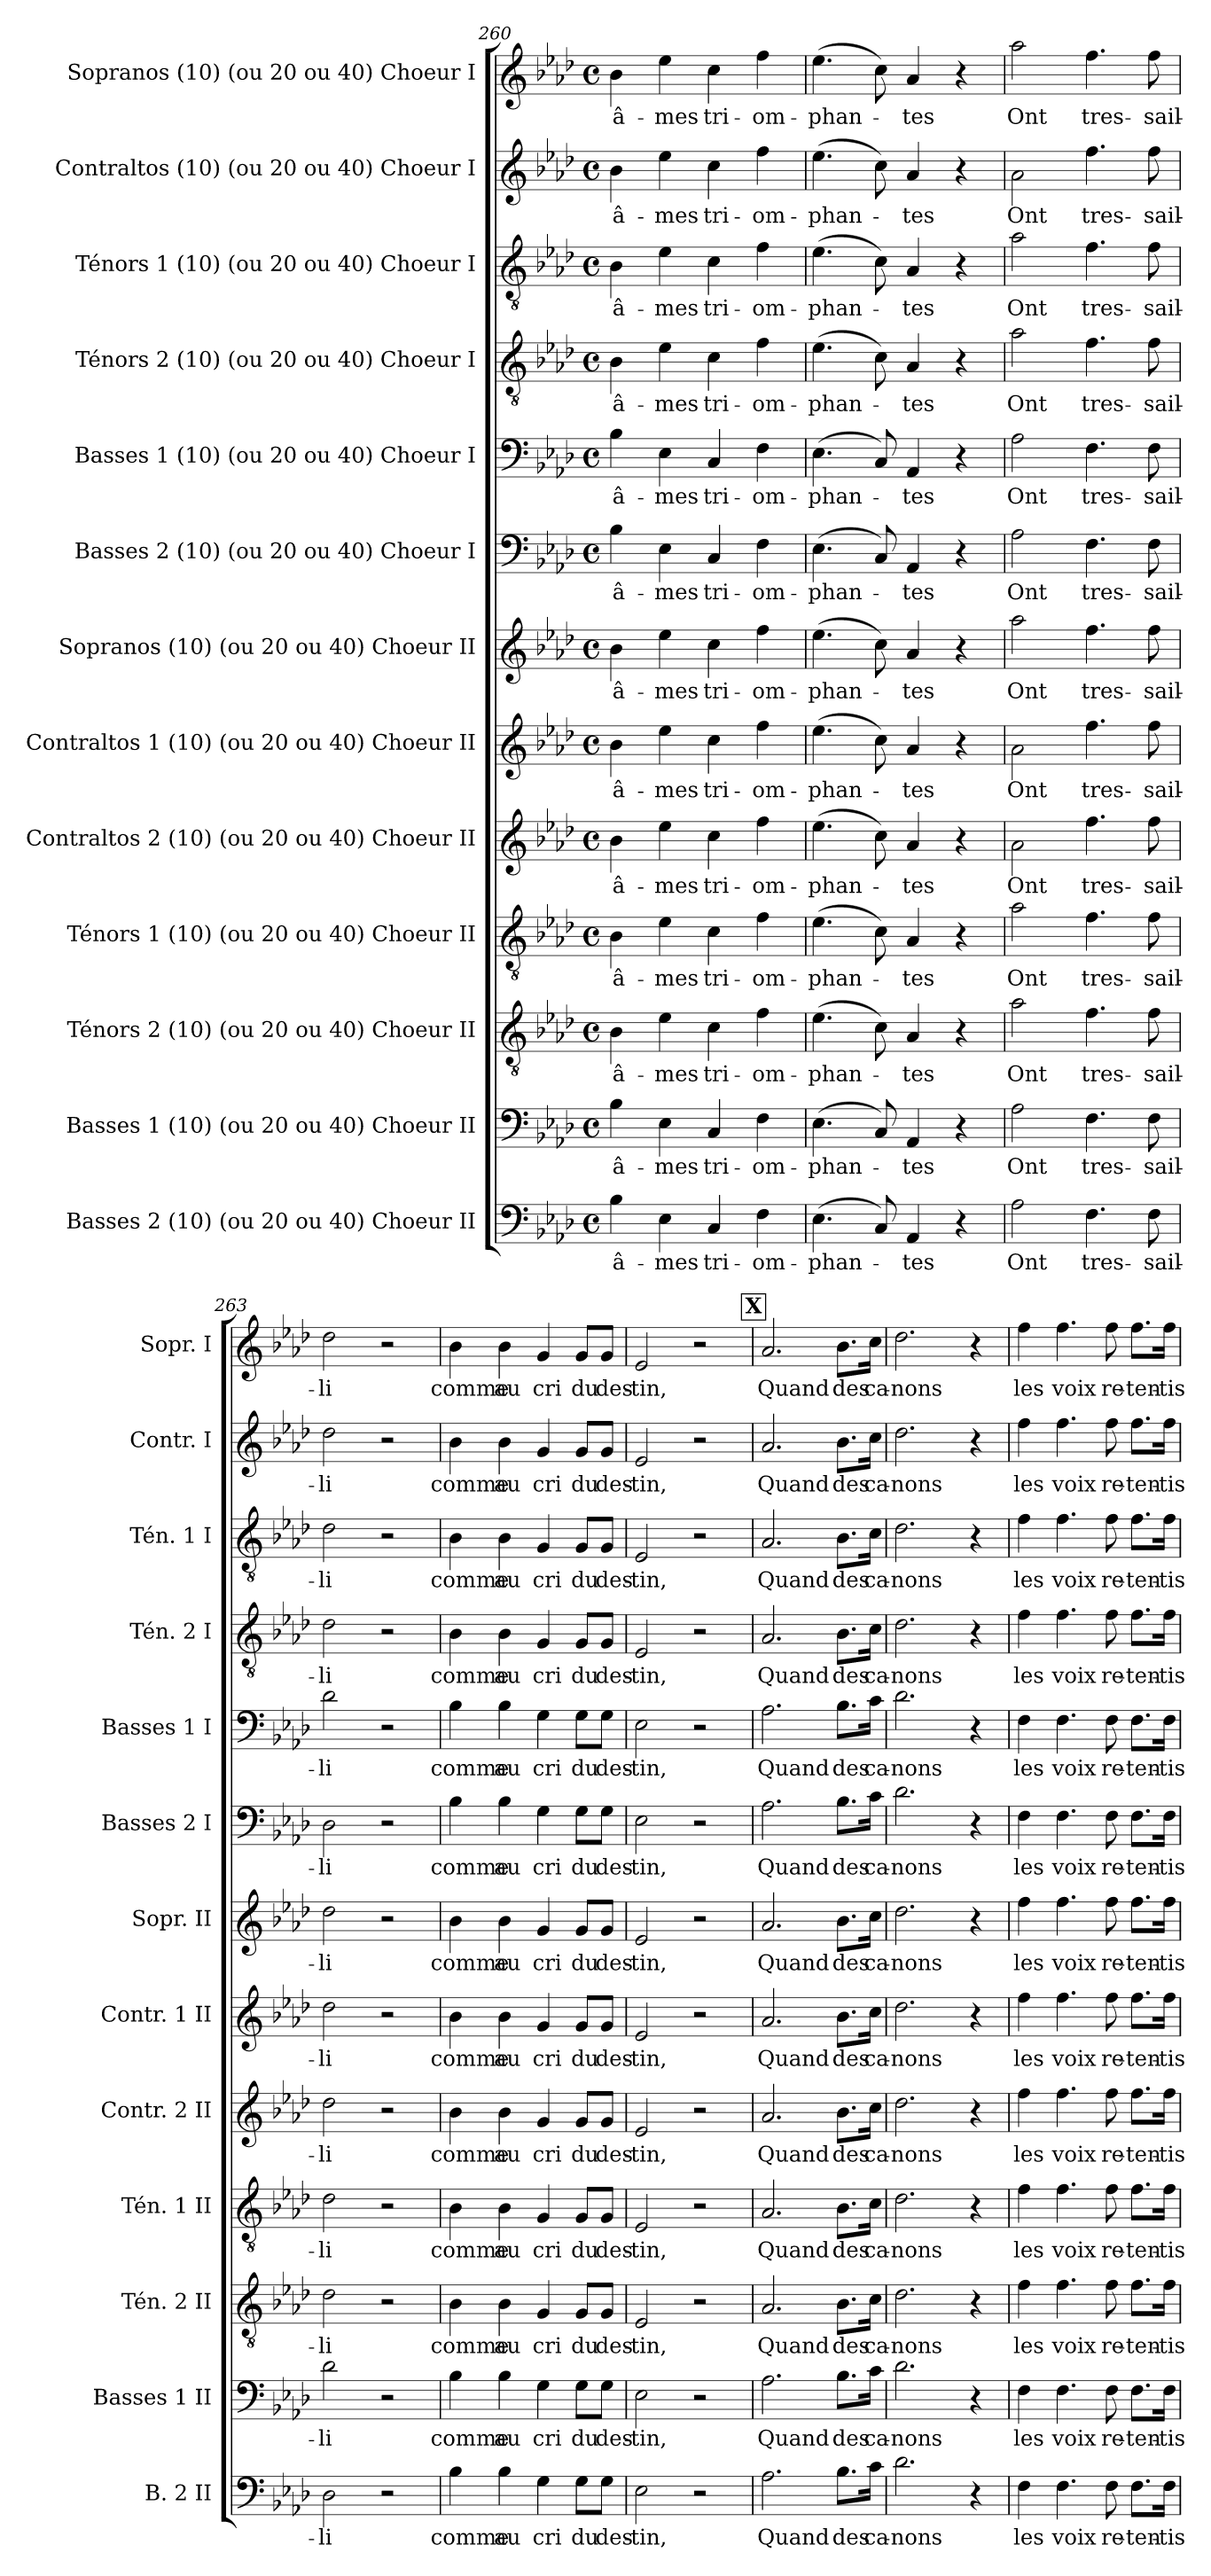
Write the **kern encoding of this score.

**kern	**text	**kern	**text	**kern	**text	**kern	**text	**kern	**text	**kern	**text	**kern	**text	**kern	**text	**kern	**text	**kern	**text	**kern	**text	**kern	**text	**kern	**text
*part13	*part13	*part12	*part12	*part11	*part11	*part10	*part10	*part9	*part9	*part8	*part8	*part7	*part7	*part6	*part6	*part5	*part5	*part4	*part4	*part3	*part3	*part2	*part2	*part1	*part1
*staff13	*staff13	*staff12	*staff12	*staff11	*staff11	*staff10	*staff10	*staff9	*staff9	*staff8	*staff8	*staff7	*staff7	*staff6	*staff6	*staff5	*staff5	*staff4	*staff4	*staff3	*staff3	*staff2	*staff2	*staff1	*staff1
*I"Basses 2 (10) (ou 20 ou 40) Choeur II	*	*I"Basses 1 (10) (ou 20 ou 40) Choeur II	*	*I"Ténors 2 (10) (ou 20 ou 40) Choeur II	*	*I"Ténors 1 (10) (ou 20 ou 40) Choeur II	*	*I"Contraltos 2 (10) (ou 20 ou 40) Choeur II	*	*I"Contraltos 1 (10) (ou 20 ou 40) Choeur II	*	*I"Sopranos (10) (ou 20 ou 40) Choeur II	*	*I"Basses 2 (10) (ou 20 ou 40) Choeur I	*	*I"Basses 1 (10) (ou 20 ou 40) Choeur I	*	*I"Ténors 2 (10) (ou 20 ou 40) Choeur I	*	*I"Ténors 1 (10) (ou 20 ou 40) Choeur I	*	*I"Contraltos (10) (ou 20 ou 40) Choeur I	*	*I"Sopranos (10) (ou 20 ou 40) Choeur I	*
*I'B. 2 II	*	*I'Basses 1 II	*	*I'Tén. 2 II	*	*I'Tén. 1 II	*	*I'Contr. 2 II	*	*I'Contr. 1 II	*	*I'Sopr. II	*	*I'Basses 2 I	*	*I'Basses 1 I	*	*I'Tén. 2 I	*	*I'Tén. 1 I	*	*I'Contr. I	*	*I'Sopr. I	*
*clefF4	*	*clefF4	*	*clefGv2	*	*clefGv2	*	*clefG2	*	*clefG2	*	*clefG2	*	*clefF4	*	*clefF4	*	*clefGv2	*	*clefGv2	*	*clefG2	*	*clefG2	*
*k[b-e-a-d-]	*	*k[b-e-a-d-]	*	*k[b-e-a-d-]	*	*k[b-e-a-d-]	*	*k[b-e-a-d-]	*	*k[b-e-a-d-]	*	*k[b-e-a-d-]	*	*k[b-e-a-d-]	*	*k[b-e-a-d-]	*	*k[b-e-a-d-]	*	*k[b-e-a-d-]	*	*k[b-e-a-d-]	*	*k[b-e-a-d-]	*
*M4/4	*	*M4/4	*	*M4/4	*	*M4/4	*	*M4/4	*	*M4/4	*	*M4/4	*	*M4/4	*	*M4/4	*	*M4/4	*	*M4/4	*	*M4/4	*	*M4/4	*
*met(c)	*	*met(c)	*	*met(c)	*	*met(c)	*	*met(c)	*	*met(c)	*	*met(c)	*	*met(c)	*	*met(c)	*	*met(c)	*	*met(c)	*	*met(c)	*	*met(c)	*
=260	=260	=260	=260	=260	=260	=260	=260	=260	=260	=260	=260	=260	=260	=260	=260	=260	=260	=260	=260	=260	=260	=260	=260	=260	=260
!	!LO:LY:b	!	!LO:LY:b	!	!LO:LY:b	!	!LO:LY:b	!	!LO:LY:b	!	!LO:LY:b	!	!LO:LY:b	!	!LO:LY:b	!	!LO:LY:b	!	!LO:LY:b	!	!LO:LY:b	!	!LO:LY:b	!	!LO:LY:b
4B-\	â-	4B-\	â-	4B-\	â-	4B-\	â-	4b-\	â-	4b-\	â-	4b-\	â-	4B-\	â-	4B-\	â-	4B-\	â-	4B-\	â-	4b-\	â-	4b-\	â-
!	!LO:LY:b	!	!LO:LY:b	!	!LO:LY:b	!	!LO:LY:b	!	!LO:LY:b	!	!LO:LY:b	!	!LO:LY:b	!	!LO:LY:b	!	!LO:LY:b	!	!LO:LY:b	!	!LO:LY:b	!	!LO:LY:b	!	!LO:LY:b
4E-\	-mes	4E-\	-mes	4e-\	-mes	4e-\	-mes	4ee-\	-mes	4ee-\	-mes	4ee-\	-mes	4E-\	-mes	4E-\	-mes	4e-\	-mes	4e-\	-mes	4ee-\	-mes	4ee-\	-mes
!	!LO:LY:b	!	!LO:LY:b	!	!LO:LY:b	!	!LO:LY:b	!	!LO:LY:b	!	!LO:LY:b	!	!LO:LY:b	!	!LO:LY:b	!	!LO:LY:b	!	!LO:LY:b	!	!LO:LY:b	!	!LO:LY:b	!	!LO:LY:b
4C/	tri-	4C/	tri-	4c\	tri-	4c\	tri-	4cc\	tri-	4cc\	tri-	4cc\	tri-	4C/	tri-	4C/	tri-	4c\	tri-	4c\	tri-	4cc\	tri-	4cc\	tri-
!	!LO:LY:b	!	!LO:LY:b	!	!LO:LY:b	!	!LO:LY:b	!	!LO:LY:b	!	!LO:LY:b	!	!LO:LY:b	!	!LO:LY:b	!	!LO:LY:b	!	!LO:LY:b	!	!LO:LY:b	!	!LO:LY:b	!	!LO:LY:b
4F\	-om-	4F\	-om-	4f\	-om-	4f\	-om-	4ff\	-om-	4ff\	-om-	4ff\	-om-	4F\	-om-	4F\	-om-	4f\	-om-	4f\	-om-	4ff\	-om-	4ff\	-om-
=261	=261	=261	=261	=261	=261	=261	=261	=261	=261	=261	=261	=261	=261	=261	=261	=261	=261	=261	=261	=261	=261	=261	=261	=261	=261
!	!LO:LY:b	!	!LO:LY:b	!	!LO:LY:b	!	!LO:LY:b	!	!LO:LY:b	!	!LO:LY:b	!	!LO:LY:b	!	!LO:LY:b	!	!LO:LY:b	!	!LO:LY:b	!	!LO:LY:b	!	!LO:LY:b	!	!LO:LY:b
(>4.E-\	-phan-	(>4.E-\	-phan-	(>4.e-\	-phan-	(>4.e-\	-phan-	(>4.ee-\	-phan-	(>4.ee-\	-phan-	(>4.ee-\	-phan-	(>4.E-\	-phan-	(>4.E-\	-phan-	(>4.e-\	-phan-	(>4.e-\	-phan-	(>4.ee-\	-phan-	(>4.ee-\	-phan-
8C/)	.	8C/)	.	8c\)	.	8c\)	.	8cc\)	.	8cc\)	.	8cc\)	.	8C/)	.	8C/)	.	8c\)	.	8c\)	.	8cc\)	.	8cc\)	.
!	!LO:LY:b	!	!LO:LY:b	!	!LO:LY:b	!	!LO:LY:b	!	!LO:LY:b	!	!LO:LY:b	!	!LO:LY:b	!	!LO:LY:b	!	!LO:LY:b	!	!LO:LY:b	!	!LO:LY:b	!	!LO:LY:b	!	!LO:LY:b
4AA-/	-tes	4AA-/	-tes	4A-/	-tes	4A-/	-tes	4a-/	-tes	4a-/	-tes	4a-/	-tes	4AA-/	-tes	4AA-/	-tes	4A-/	-tes	4A-/	-tes	4a-/	-tes	4a-/	-tes
4r	.	4r	.	4r	.	4r	.	4r	.	4r	.	4r	.	4r	.	4r	.	4r	.	4r	.	4r	.	4r	.
!!LO:PB:g=z
=262	=262	=262	=262	=262	=262	=262	=262	=262	=262	=262	=262	=262	=262	=262	=262	=262	=262	=262	=262	=262	=262	=262	=262	=262	=262
!	!LO:LY:b	!	!LO:LY:b	!	!LO:LY:b	!	!LO:LY:b	!	!LO:LY:b	!	!LO:LY:b	!	!LO:LY:b	!	!LO:LY:b	!	!LO:LY:b	!	!LO:LY:b	!	!LO:LY:b	!	!LO:LY:b	!	!LO:LY:b
2A-\	Ont	2A-\	Ont	2a-\	Ont	2a-\	Ont	2a-\	Ont	2a-\	Ont	2aa-\	Ont	2A-\	Ont	2A-\	Ont	2a-\	Ont	2a-\	Ont	2a-\	Ont	2aa-\	Ont
!	!LO:LY:b	!	!LO:LY:b	!	!LO:LY:b	!	!LO:LY:b	!	!LO:LY:b	!	!LO:LY:b	!	!LO:LY:b	!	!LO:LY:b	!	!LO:LY:b	!	!LO:LY:b	!	!LO:LY:b	!	!LO:LY:b	!	!LO:LY:b
4.F\	tres-	4.F\	tres-	4.f\	tres-	4.f\	tres-	4.ff\	tres-	4.ff\	tres-	4.ff\	tres-	4.F\	tres-	4.F\	tres-	4.f\	tres-	4.f\	tres-	4.ff\	tres-	4.ff\	tres-
!	!LO:LY:b	!	!LO:LY:b	!	!LO:LY:b	!	!LO:LY:b	!	!LO:LY:b	!	!LO:LY:b	!	!LO:LY:b	!	!LO:LY:b	!	!LO:LY:b	!	!LO:LY:b	!	!LO:LY:b	!	!LO:LY:b	!	!LO:LY:b
8F\	-sail-	8F\	-sail-	8f\	-sail-	8f\	-sail-	8ff\	-sail-	8ff\	-sail-	8ff\	-sail-	8F\	-sail-	8F\	-sail-	8f\	-sail-	8f\	-sail-	8ff\	-sail-	8ff\	-sail-
=263	=263	=263	=263	=263	=263	=263	=263	=263	=263	=263	=263	=263	=263	=263	=263	=263	=263	=263	=263	=263	=263	=263	=263	=263	=263
!	!LO:LY:b	!	!LO:LY:b	!	!LO:LY:b	!	!LO:LY:b	!	!LO:LY:b	!	!LO:LY:b	!	!LO:LY:b	!	!LO:LY:b	!	!LO:LY:b	!	!LO:LY:b	!	!LO:LY:b	!	!LO:LY:b	!	!LO:LY:b
2D-\	-li	2d-\	-li	2d-\	-li	2d-\	-li	2dd-\	-li	2dd-\	-li	2dd-\	-li	2D-\	-li	2d-\	-li	2d-\	-li	2d-\	-li	2dd-\	-li	2dd-\	-li
2r	.	2r	.	2r	.	2r	.	2r	.	2r	.	2r	.	2r	.	2r	.	2r	.	2r	.	2r	.	2r	.
=264	=264	=264	=264	=264	=264	=264	=264	=264	=264	=264	=264	=264	=264	=264	=264	=264	=264	=264	=264	=264	=264	=264	=264	=264	=264
!	!LO:LY:b	!	!LO:LY:b	!	!LO:LY:b	!	!LO:LY:b	!	!LO:LY:b	!	!LO:LY:b	!	!LO:LY:b	!	!LO:LY:b	!	!LO:LY:b	!	!LO:LY:b	!	!LO:LY:b	!	!LO:LY:b	!	!LO:LY:b
4B-\	comme	4B-\	comme	4B-\	comme	4B-\	comme	4b-\	comme	4b-\	comme	4b-\	comme	4B-\	comme	4B-\	comme	4B-\	comme	4B-\	comme	4b-\	comme	4b-\	comme
!	!LO:LY:b	!	!LO:LY:b	!	!LO:LY:b	!	!LO:LY:b	!	!LO:LY:b	!	!LO:LY:b	!	!LO:LY:b	!	!LO:LY:b	!	!LO:LY:b	!	!LO:LY:b	!	!LO:LY:b	!	!LO:LY:b	!	!LO:LY:b
4B-\	au	4B-\	au	4B-\	au	4B-\	au	4b-\	au	4b-\	au	4b-\	au	4B-\	au	4B-\	au	4B-\	au	4B-\	au	4b-\	au	4b-\	au
!	!LO:LY:b	!	!LO:LY:b	!	!LO:LY:b	!	!LO:LY:b	!	!LO:LY:b	!	!LO:LY:b	!	!LO:LY:b	!	!LO:LY:b	!	!LO:LY:b	!	!LO:LY:b	!	!LO:LY:b	!	!LO:LY:b	!	!LO:LY:b
4G\	cri	4G\	cri	4G/	cri	4G/	cri	4g/	cri	4g/	cri	4g/	cri	4G\	cri	4G\	cri	4G/	cri	4G/	cri	4g/	cri	4g/	cri
!	!LO:LY:b	!	!LO:LY:b	!	!LO:LY:b	!	!LO:LY:b	!	!LO:LY:b	!	!LO:LY:b	!	!LO:LY:b	!	!LO:LY:b	!	!LO:LY:b	!	!LO:LY:b	!	!LO:LY:b	!	!LO:LY:b	!	!LO:LY:b
8G\L	du	8G\L	du	8G/L	du	8G/L	du	8g/L	du	8g/L	du	8g/L	du	8G\L	du	8G\L	du	8G/L	du	8G/L	du	8g/L	du	8g/L	du
!	!LO:LY:b	!	!LO:LY:b	!	!LO:LY:b	!	!LO:LY:b	!	!LO:LY:b	!	!LO:LY:b	!	!LO:LY:b	!	!LO:LY:b	!	!LO:LY:b	!	!LO:LY:b	!	!LO:LY:b	!	!LO:LY:b	!	!LO:LY:b
8G\J	des-	8G\J	des-	8G/J	des-	8G/J	des-	8g/J	des-	8g/J	des-	8g/J	des-	8G\J	des-	8G\J	des-	8G/J	des-	8G/J	des-	8g/J	des-	8g/J	des-
=265	=265	=265	=265	=265	=265	=265	=265	=265	=265	=265	=265	=265	=265	=265	=265	=265	=265	=265	=265	=265	=265	=265	=265	=265	=265
!	!LO:LY:b	!	!LO:LY:b	!	!LO:LY:b	!	!LO:LY:b	!	!LO:LY:b	!	!LO:LY:b	!	!LO:LY:b	!	!LO:LY:b	!	!LO:LY:b	!	!LO:LY:b	!	!LO:LY:b	!	!LO:LY:b	!	!LO:LY:b
2E-\	-tin,	2E-\	-tin,	2E-/	-tin,	2E-/	-tin,	2e-/	-tin,	2e-/	-tin,	2e-/	-tin,	2E-\	-tin,	2E-\	-tin,	2E-/	-tin,	2E-/	-tin,	2e-/	-tin,	2e-/	-tin,
2r	.	2r	.	2r	.	2r	.	2r	.	2r	.	2r	.	2r	.	2r	.	2r	.	2r	.	2r	.	2r	.
!!LO:REH:place=s1:a:B:fs=14:t=X
=266	=266	=266	=266	=266	=266	=266	=266	=266	=266	=266	=266	=266	=266	=266	=266	=266	=266	=266	=266	=266	=266	=266	=266	=266	=266
!	!LO:LY:b	!	!LO:LY:b	!	!LO:LY:b	!	!LO:LY:b	!	!LO:LY:b	!	!LO:LY:b	!	!LO:LY:b	!	!LO:LY:b	!	!LO:LY:b	!	!LO:LY:b	!	!LO:LY:b	!	!LO:LY:b	!	!LO:LY:b
2.A-\	Quand	2.A-\	Quand	2.A-/	Quand	2.A-/	Quand	2.a-/	Quand	2.a-/	Quand	2.a-/	Quand	2.A-\	Quand	2.A-\	Quand	2.A-/	Quand	2.A-/	Quand	2.a-/	Quand	2.a-/	Quand
!	!LO:LY:b	!	!LO:LY:b	!	!LO:LY:b	!	!LO:LY:b	!	!LO:LY:b	!	!LO:LY:b	!	!LO:LY:b	!	!LO:LY:b	!	!LO:LY:b	!	!LO:LY:b	!	!LO:LY:b	!	!LO:LY:b	!	!LO:LY:b
8.B-\L	des	8.B-\L	des	8.B-\L	des	8.B-\L	des	8.b-\L	des	8.b-\L	des	8.b-\L	des	8.B-\L	des	8.B-\L	des	8.B-\L	des	8.B-\L	des	8.b-\L	des	8.b-\L	des
!	!LO:LY:b	!	!LO:LY:b	!	!LO:LY:b	!	!LO:LY:b	!	!LO:LY:b	!	!LO:LY:b	!	!LO:LY:b	!	!LO:LY:b	!	!LO:LY:b	!	!LO:LY:b	!	!LO:LY:b	!	!LO:LY:b	!	!LO:LY:b
16c\Jk	ca-	16c\Jk	ca-	16c\Jk	ca-	16c\Jk	ca-	16cc\Jk	ca-	16cc\Jk	ca-	16cc\Jk	ca-	16c\Jk	ca-	16c\Jk	ca-	16c\Jk	ca-	16c\Jk	ca-	16cc\Jk	ca-	16cc\Jk	ca-
=267	=267	=267	=267	=267	=267	=267	=267	=267	=267	=267	=267	=267	=267	=267	=267	=267	=267	=267	=267	=267	=267	=267	=267	=267	=267
!	!LO:LY:b	!	!LO:LY:b	!	!LO:LY:b	!	!LO:LY:b	!	!LO:LY:b	!	!LO:LY:b	!	!LO:LY:b	!	!LO:LY:b	!	!LO:LY:b	!	!LO:LY:b	!	!LO:LY:b	!	!LO:LY:b	!	!LO:LY:b
2.d-\	-nons	2.d-\	-nons	2.d-\	-nons	2.d-\	-nons	2.dd-\	-nons	2.dd-\	-nons	2.dd-\	-nons	2.d-\	-nons	2.d-\	-nons	2.d-\	-nons	2.d-\	-nons	2.dd-\	-nons	2.dd-\	-nons
4r	.	4r	.	4r	.	4r	.	4r	.	4r	.	4r	.	4r	.	4r	.	4r	.	4r	.	4r	.	4r	.
!!LO:PB:g=z
=268	=268	=268	=268	=268	=268	=268	=268	=268	=268	=268	=268	=268	=268	=268	=268	=268	=268	=268	=268	=268	=268	=268	=268	=268	=268
!	!LO:LY:b	!	!LO:LY:b	!	!LO:LY:b	!	!LO:LY:b	!	!LO:LY:b	!	!LO:LY:b	!	!LO:LY:b	!	!LO:LY:b	!	!LO:LY:b	!	!LO:LY:b	!	!LO:LY:b	!	!LO:LY:b	!	!LO:LY:b
4F\	les	4F\	les	4f\	les	4f\	les	4ff\	les	4ff\	les	4ff\	les	4F\	les	4F\	les	4f\	les	4f\	les	4ff\	les	4ff\	les
!	!LO:LY:b	!	!LO:LY:b	!	!LO:LY:b	!	!LO:LY:b	!	!LO:LY:b	!	!LO:LY:b	!	!LO:LY:b	!	!LO:LY:b	!	!LO:LY:b	!	!LO:LY:b	!	!LO:LY:b	!	!LO:LY:b	!	!LO:LY:b
4.F\	voix	4.F\	voix	4.f\	voix	4.f\	voix	4.ff\	voix	4.ff\	voix	4.ff\	voix	4.F\	voix	4.F\	voix	4.f\	voix	4.f\	voix	4.ff\	voix	4.ff\	voix
!	!LO:LY:b	!	!LO:LY:b	!	!LO:LY:b	!	!LO:LY:b	!	!LO:LY:b	!	!LO:LY:b	!	!LO:LY:b	!	!LO:LY:b	!	!LO:LY:b	!	!LO:LY:b	!	!LO:LY:b	!	!LO:LY:b	!	!LO:LY:b
8F\	re-	8F\	re-	8f\	re-	8f\	re-	8ff\	re-	8ff\	re-	8ff\	re-	8F\	re-	8F\	re-	8f\	re-	8f\	re-	8ff\	re-	8ff\	re-
!	!LO:LY:b	!	!LO:LY:b	!	!LO:LY:b	!	!LO:LY:b	!	!LO:LY:b	!	!LO:LY:b	!	!LO:LY:b	!	!LO:LY:b	!	!LO:LY:b	!	!LO:LY:b	!	!LO:LY:b	!	!LO:LY:b	!	!LO:LY:b
8.F\L	-ten-	8.F\L	-ten-	8.f\L	-ten-	8.f\L	-ten-	8.ff\L	-ten-	8.ff\L	-ten-	8.ff\L	-ten-	8.F\L	-ten-	8.F\L	-ten-	8.f\L	-ten-	8.f\L	-ten-	8.ff\L	-ten-	8.ff\L	-ten-
!	!LO:LY:b	!	!LO:LY:b	!	!LO:LY:b	!	!LO:LY:b	!	!LO:LY:b	!	!LO:LY:b	!	!LO:LY:b	!	!LO:LY:b	!	!LO:LY:b	!	!LO:LY:b	!	!LO:LY:b	!	!LO:LY:b	!	!LO:LY:b
16F\Jk	-tis-	16F\Jk	-tis-	16f\Jk	-tis-	16f\Jk	-tis-	16ff\Jk	-tis-	16ff\Jk	-tis-	16ff\Jk	-tis-	16F\Jk	-tis-	16F\Jk	-tis-	16f\Jk	-tis-	16f\Jk	-tis-	16ff\Jk	-tis-	16ff\Jk	-tis-
=	=	=	=	=	=	=	=	=	=	=	=	=	=	=	=	=	=	=	=	=	=	=	=	=	=
*-	*-	*-	*-	*-	*-	*-	*-	*-	*-	*-	*-	*-	*-	*-	*-	*-	*-	*-	*-	*-	*-	*-	*-	*-	*-
